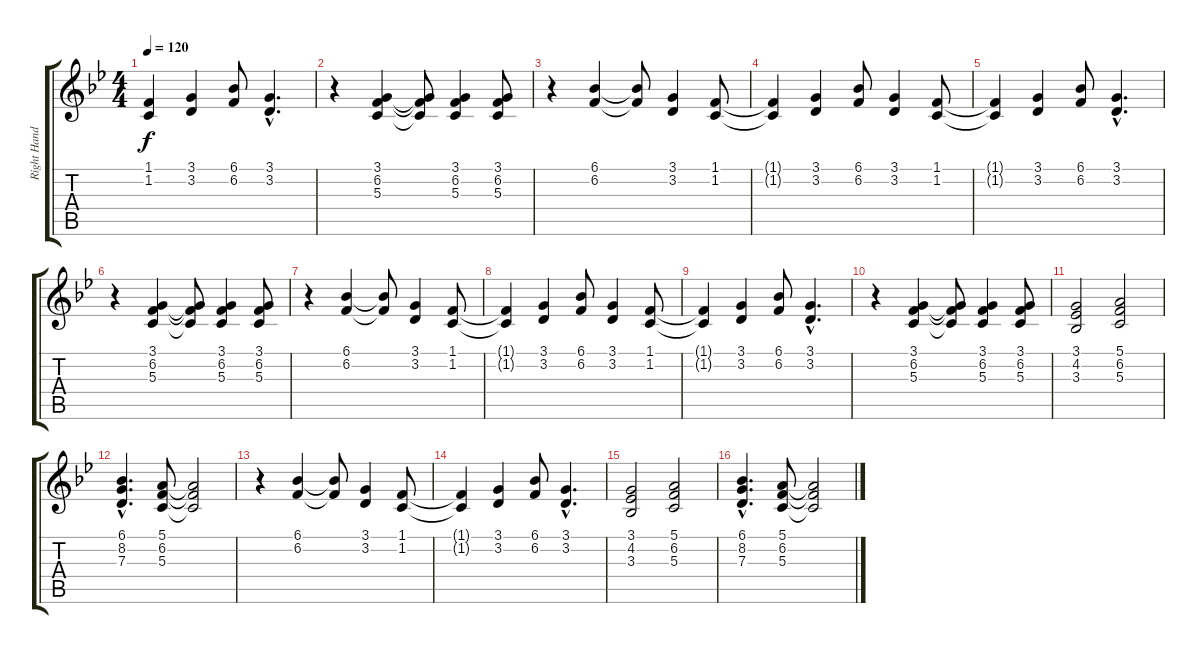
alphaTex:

\track ("Right Hand" "Right Hand") {instrument electricgrandpiano}
\staff {score tabs}
\tuning (E4 B3 G3 D3 A2 E2) {hide}
\ts (4 4)
\tempo 120
\clef g2
\ks bb
(1.1{t} 1.2{t}).4{dy f} (3.1 3.2).4 (6.1 6.2).8 (3.1{hac} 3.2{hac}).4{d} |
r.4 (3.1 6.2 5.3).4 (3.1{t} 6.2{t} 5.3{t}).8 (3.1 6.2 5.3).4 (3.1 6.2 5.3).8 |
r.4 (6.1 6.2).4 (6.1{t} 6.2{t}).8 (3.1 3.2).4 (1.1 1.2).8 |
(1.1{t} 1.2{t}).4 (3.1 3.2).4 (6.1 6.2).8 (3.1 3.2).4 (1.1 1.2).8 |
(1.1{t} 1.2{t}).4 (3.1 3.2).4 (6.1 6.2).8 (3.1{hac} 3.2{hac}).4{d} |
r.4 (3.1 6.2 5.3).4 (3.1{t} 6.2{t} 5.3{t}).8 (3.1 6.2 5.3).4 (3.1 6.2 5.3).8 |
r.4 (6.1 6.2).4 (6.1{t} 6.2{t}).8 (3.1 3.2).4 (1.1 1.2).8 |
(1.1{t} 1.2{t}).4 (3.1 3.2).4 (6.1 6.2).8 (3.1 3.2).4 (1.1 1.2).8 |
(1.1{t} 1.2{t}).4 (3.1 3.2).4 (6.1 6.2).8 (3.1{hac} 3.2{hac}).4{d} |
r.4 (3.1 6.2 5.3).4 (3.1{t} 6.2{t} 5.3{t}).8 (3.1 6.2 5.3).4 (3.1 6.2 5.3).8 |
(3.1 4.2 3.3).2 (5.1 6.2 5.3).2 |
(6.1{hac} 8.2{hac} 7.3{hac}).4{d} (5.1 6.2 5.3).8 (5.1{t} 6.2{t} 5.3{t}).2 |
r.4 (6.1 6.2).4 (6.1{t} 6.2{t}).8 (3.1 3.2).4 (1.1 1.2).8 |
(1.1{t} 1.2{t}).4 (3.1 3.2).4 (6.1 6.2).8 (3.1{hac} 3.2{hac}).4{d} |
(3.1 4.2 3.3).2 (5.1 6.2 5.3).2 |
(6.1{hac} 8.2{hac} 7.3{hac}).4{d} (5.1 6.2 5.3).8 (5.1{t} 6.2{t} 5.3{t}).2
